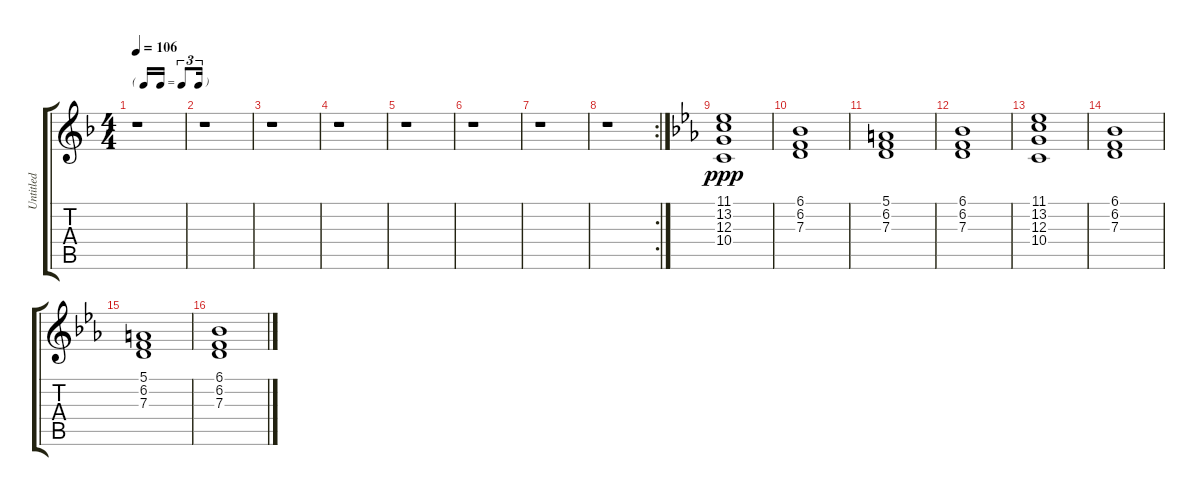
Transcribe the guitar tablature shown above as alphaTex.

\track ("Untitled" "Untitled") {instrument choiraahs}
\staff {score tabs}
\tuning (E4 B3 G3 D3 A2 E2) {hide}
\ts (4 4)
\tf triplet16th
\tempo 106
\clef g2
\ks f
r.1{dy ppp} |
r.1 |
r.1 |
r.1 |
r.1 |
r.1 |
r.1 |
\rc 2
r.1 |
\ks eb
(11.1 13.2 12.3 10.4).1 |
(6.1 6.2 7.3).1 |
(5.1 6.2 7.3).1 |
(6.1 6.2 7.3).1 |
(11.1 13.2 12.3 10.4).1 |
(6.1 6.2 7.3).1 |
(5.1 6.2 7.3).1 |
(6.1 6.2 7.3).1
